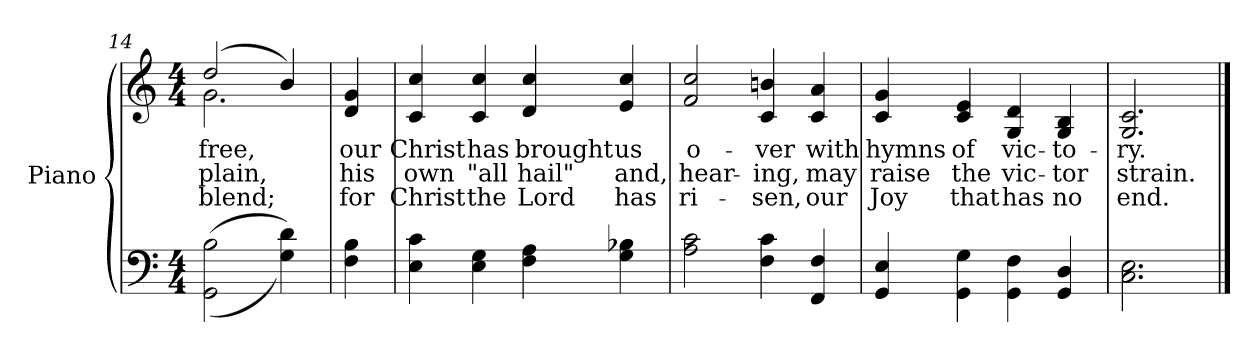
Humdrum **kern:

**kern	**kern	**text	**text	**text
*part2	*part1	*part1	*part1	*part1
*staff2	*staff1	*staff1	*staff1	*staff1
*I"Piano	*I"Piano	*	*	*
*I'Pno.	*I'Pno.	*	*	*
*clefF4	*clefG2	*	*	*
*k[]	*k[]	*	*	*
*C:	*C:	*	*	*
*M4/4	*M4/4	*	*	*
=14	=14	=14	=14	=14
!	!	!LO:LY:b:color=#000000	!LO:LY:b:color=#000000	!LO:LY:b:color=#000000
*	*^	*	*	*
((2GGi\ 2Bi	(2ddi/	2.gi\	free,	plain,	blend;
4Gi\ 4di))	4bi/)	.	.	.	.
*	*v	*v	*	*	*
!!LO:LB:g=z
=15	=15	=15	=15	=15
!	!	!LO:LY:b:color=#000000	!LO:LY:b:color=#000000	!LO:LY:b:color=#000000
4Fi\ 4Bi	4di/ 4gi	our	his	for
=16	=16	=16	=16	=16
!	!	!LO:LY:b:color=#000000	!LO:LY:b:color=#000000	!LO:LY:b:color=#000000
4Ei\ 4ci	4ci/ 4cci	Christ	own	Christ
!	!	!LO:LY:b:color=#000000	!LO:LY:b:color=#000000	!LO:LY:b:color=#000000
4Ei\ 4Gi	4ci/ 4cci	has	"all	the
!	!	!LO:LY:b:color=#000000	!LO:LY:b:color=#000000	!LO:LY:b:color=#000000
4Fi\ 4Ai	4di/ 4cci	brought	hail"	Lord
!	!	!LO:LY:b:color=#000000	!LO:LY:b:color=#000000	!LO:LY:b:color=#000000
4Gi\ 4B-Xi	4ei/ 4cci	us	and,	has
=17	=17	=17	=17	=17
!	!	!LO:LY:b:color=#000000	!LO:LY:b:color=#000000	!LO:LY:b:color=#000000
2Ai\ 2ci	2fi/ 2cci	o-	hear-	ri-
!	!	!LO:LY:b:color=#000000	!LO:LY:b:color=#000000	!LO:LY:b:color=#000000
4Fi\ 4ci	4ci/ 4bni	-ver	-ing,	-sen,
!	!	!LO:LY:b:color=#000000	!LO:LY:b:color=#000000	!LO:LY:b:color=#000000
4FFi/ 4Fi	4ci/ 4ai	with	may	our
=18	=18	=18	=18	=18
!	!	!LO:LY:b:color=#000000	!LO:LY:b:color=#000000	!LO:LY:b:color=#000000
4GGi/ 4Ei	4ci/ 4gi	hymns	raise	Joy
!	!	!LO:LY:b:color=#000000	!LO:LY:b:color=#000000	!LO:LY:b:color=#000000
4GGi\ 4Gi	4ci/ 4ei	of	the	that
!	!	!LO:LY:b:color=#000000	!LO:LY:b:color=#000000	!LO:LY:b:color=#000000
4GGi\ 4Fi	4Gi/ 4di	vic-	vic-	has
!	!	!LO:LY:b:color=#000000	!LO:LY:b:color=#000000	!LO:LY:b:color=#000000
4GGi/ 4Di	4Gi/ 4Bi	-to-	-tor	no
=19	=19	=19	=19	=19
!	!	!LO:LY:b:color=#000000	!LO:LY:b:color=#000000	!LO:LY:b:color=#000000
2.Ci\ 2.Ei	2.Gi/ 2.ci	-ry.	strain.	end.
==	==	==	==	==
*-	*-	*-	*-	*-
